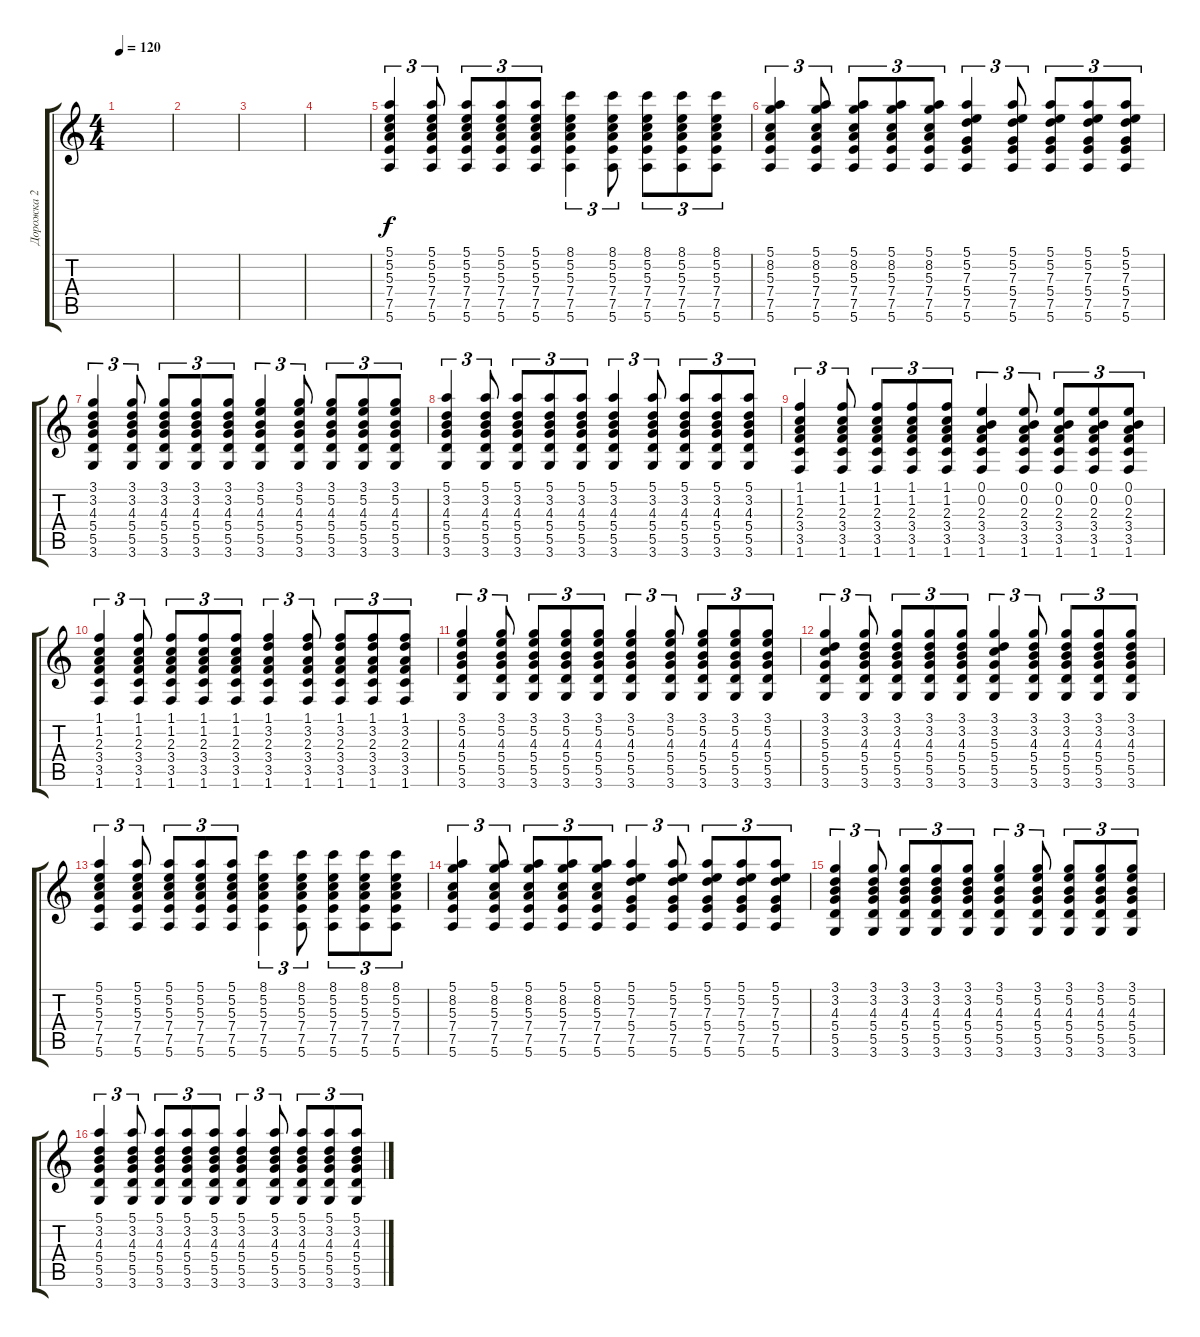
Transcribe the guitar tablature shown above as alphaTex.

\track ("Дорожка 2" "Дорожка 2") {instrument acousticguitarsteel}
\staff {score tabs}
\tuning (E4 B3 G3 D3 A2 E2) {hide}
\ts (4 4)
\tempo 120
\clef g2
\ks c
|
|
|
|
(5.1 5.2 5.3 7.4 7.5 5.6).4{tu (3 2) volume 9} (5.1 5.2 5.3 7.4 7.5 5.6).8{tu (3 2)} (5.1 5.2 5.3 7.4 7.5 5.6).8{tu (3 2)} (5.1 5.2 5.3 7.4 7.5 5.6).8{tu (3 2)} (5.1 5.2 5.3 7.4 7.5 5.6).8{tu (3 2)} (8.1 5.2 5.3 7.4 7.5 5.6).4{tu (3 2)} (8.1 5.2 5.3 7.4 7.5 5.6).8{tu (3 2)} (8.1 5.2 5.3 7.4 7.5 5.6).8{tu (3 2)} (8.1 5.2 5.3 7.4 7.5 5.6).8{tu (3 2)} (8.1 5.2 5.3 7.4 7.5 5.6).8{tu (3 2)} |
(5.1 8.2 5.3 7.4 7.5 5.6).4{tu (3 2)} (5.1 8.2 5.3 7.4 7.5 5.6).8{tu (3 2)} (5.1 8.2 5.3 7.4 7.5 5.6).8{tu (3 2)} (5.1 8.2 5.3 7.4 7.5 5.6).8{tu (3 2)} (5.1 8.2 5.3 7.4 7.5 5.6).8{tu (3 2)} (5.1 5.2 7.3 5.4 7.5 5.6).4{tu (3 2)} (5.1 5.2 7.3 5.4 7.5 5.6).8{tu (3 2)} (5.1 5.2 7.3 5.4 7.5 5.6).8{tu (3 2)} (5.1 5.2 7.3 5.4 7.5 5.6).8{tu (3 2)} (5.1 5.2 7.3 5.4 7.5 5.6).8{tu (3 2)} |
(3.1 3.2 4.3 5.4 5.5 3.6).4{tu (3 2)} (3.1 3.2 4.3 5.4 5.5 3.6).8{tu (3 2)} (3.1 3.2 4.3 5.4 5.5 3.6).8{tu (3 2)} (3.1 3.2 4.3 5.4 5.5 3.6).8{tu (3 2)} (3.1 3.2 4.3 5.4 5.5 3.6).8{tu (3 2)} (3.1 5.2 4.3 5.4 5.5 3.6).4{tu (3 2)} (3.1 5.2 4.3 5.4 5.5 3.6).8{tu (3 2)} (3.1 5.2 4.3 5.4 5.5 3.6).8{tu (3 2)} (3.1 5.2 4.3 5.4 5.5 3.6).8{tu (3 2)} (3.1 5.2 4.3 5.4 5.5 3.6).8{tu (3 2)} |
(5.1 3.2 4.3 5.4 5.5 3.6).4{tu (3 2)} (5.1 3.2 4.3 5.4 5.5 3.6).8{tu (3 2)} (5.1 3.2 4.3 5.4 5.5 3.6).8{tu (3 2)} (5.1 3.2 4.3 5.4 5.5 3.6).8{tu (3 2)} (5.1 3.2 4.3 5.4 5.5 3.6).8{tu (3 2)} (5.1 3.2 4.3 5.4 5.5 3.6).4{tu (3 2)} (5.1 3.2 4.3 5.4 5.5 3.6).8{tu (3 2)} (5.1 3.2 4.3 5.4 5.5 3.6).8{tu (3 2)} (5.1 3.2 4.3 5.4 5.5 3.6).8{tu (3 2)} (5.1 3.2 4.3 5.4 5.5 3.6).8{tu (3 2)} |
(1.1 1.2 2.3 3.4 3.5 1.6).4{tu (3 2)} (1.1 1.2 2.3 3.4 3.5 1.6).8{tu (3 2)} (1.1 1.2 2.3 3.4 3.5 1.6).8{tu (3 2)} (1.1 1.2 2.3 3.4 3.5 1.6).8{tu (3 2)} (1.1 1.2 2.3 3.4 3.5 1.6).8{tu (3 2)} (0.1 0.2 2.3 3.4 3.5 1.6).4{tu (3 2)} (0.1 0.2 2.3 3.4 3.5 1.6).8{tu (3 2)} (0.1 0.2 2.3 3.4 3.5 1.6).8{tu (3 2)} (0.1 0.2 2.3 3.4 3.5 1.6).8{tu (3 2)} (0.1 0.2 2.3 3.4 3.5 1.6).8{tu (3 2)} |
(1.1 1.2 2.3 3.4 3.5 1.6).4{tu (3 2)} (1.1 1.2 2.3 3.4 3.5 1.6).8{tu (3 2)} (1.1 1.2 2.3 3.4 3.5 1.6).8{tu (3 2)} (1.1 1.2 2.3 3.4 3.5 1.6).8{tu (3 2)} (1.1 1.2 2.3 3.4 3.5 1.6).8{tu (3 2)} (1.1 3.2 2.3 3.4 3.5 1.6).4{tu (3 2)} (1.1 3.2 2.3 3.4 3.5 1.6).8{tu (3 2)} (1.1 3.2 2.3 3.4 3.5 1.6).8{tu (3 2)} (1.1 3.2 2.3 3.4 3.5 1.6).8{tu (3 2)} (1.1 3.2 2.3 3.4 3.5 1.6).8{tu (3 2)} |
(3.1 5.2 4.3 5.4 5.5 3.6).4{tu (3 2)} (3.1 5.2 4.3 5.4 5.5 3.6).8{tu (3 2)} (3.1 5.2 4.3 5.4 5.5 3.6).8{tu (3 2)} (3.1 5.2 4.3 5.4 5.5 3.6).8{tu (3 2)} (3.1 5.2 4.3 5.4 5.5 3.6).8{tu (3 2)} (3.1 5.2 4.3 5.4 5.5 3.6).4{tu (3 2)} (3.1 5.2 4.3 5.4 5.5 3.6).8{tu (3 2)} (3.1 5.2 4.3 5.4 5.5 3.6).8{tu (3 2)} (3.1 5.2 4.3 5.4 5.5 3.6).8{tu (3 2)} (3.1 5.2 4.3 5.4 5.5 3.6).8{tu (3 2)} |
(3.1 3.2 5.3 5.4 5.5 3.6).4{tu (3 2)} (3.1 3.2 4.3 5.4 5.5 3.6).8{tu (3 2)} (3.1 3.2 4.3 5.4 5.5 3.6).8{tu (3 2)} (3.1 3.2 4.3 5.4 5.5 3.6).8{tu (3 2)} (3.1 3.2 4.3 5.4 5.5 3.6).8{tu (3 2)} (3.1 3.2 5.3 5.4 5.5 3.6).4{tu (3 2)} (3.1 3.2 4.3 5.4 5.5 3.6).8{tu (3 2)} (3.1 3.2 4.3 5.4 5.5 3.6).8{tu (3 2)} (3.1 3.2 4.3 5.4 5.5 3.6).8{tu (3 2)} (3.1 3.2 4.3 5.4 5.5 3.6).8{tu (3 2)} |
(5.1 5.2 5.3 7.4 7.5 5.6).4{tu (3 2)} (5.1 5.2 5.3 7.4 7.5 5.6).8{tu (3 2)} (5.1 5.2 5.3 7.4 7.5 5.6).8{tu (3 2)} (5.1 5.2 5.3 7.4 7.5 5.6).8{tu (3 2)} (5.1 5.2 5.3 7.4 7.5 5.6).8{tu (3 2)} (8.1 5.2 5.3 7.4 7.5 5.6).4{tu (3 2)} (8.1 5.2 5.3 7.4 7.5 5.6).8{tu (3 2)} (8.1 5.2 5.3 7.4 7.5 5.6).8{tu (3 2)} (8.1 5.2 5.3 7.4 7.5 5.6).8{tu (3 2)} (8.1 5.2 5.3 7.4 7.5 5.6).8{tu (3 2)} |
(5.1 8.2 5.3 7.4 7.5 5.6).4{tu (3 2)} (5.1 8.2 5.3 7.4 7.5 5.6).8{tu (3 2)} (5.1 8.2 5.3 7.4 7.5 5.6).8{tu (3 2)} (5.1 8.2 5.3 7.4 7.5 5.6).8{tu (3 2)} (5.1 8.2 5.3 7.4 7.5 5.6).8{tu (3 2)} (5.1 5.2 7.3 5.4 7.5 5.6).4{tu (3 2)} (5.1 5.2 7.3 5.4 7.5 5.6).8{tu (3 2)} (5.1 5.2 7.3 5.4 7.5 5.6).8{tu (3 2)} (5.1 5.2 7.3 5.4 7.5 5.6).8{tu (3 2)} (5.1 5.2 7.3 5.4 7.5 5.6).8{tu (3 2)} |
(3.1 3.2 4.3 5.4 5.5 3.6).4{tu (3 2)} (3.1 3.2 4.3 5.4 5.5 3.6).8{tu (3 2)} (3.1 3.2 4.3 5.4 5.5 3.6).8{tu (3 2)} (3.1 3.2 4.3 5.4 5.5 3.6).8{tu (3 2)} (3.1 3.2 4.3 5.4 5.5 3.6).8{tu (3 2)} (3.1 5.2 4.3 5.4 5.5 3.6).4{tu (3 2)} (3.1 5.2 4.3 5.4 5.5 3.6).8{tu (3 2)} (3.1 5.2 4.3 5.4 5.5 3.6).8{tu (3 2)} (3.1 5.2 4.3 5.4 5.5 3.6).8{tu (3 2)} (3.1 5.2 4.3 5.4 5.5 3.6).8{tu (3 2)} |
(5.1 3.2 4.3 5.4 5.5 3.6).4{tu (3 2)} (5.1 3.2 4.3 5.4 5.5 3.6).8{tu (3 2)} (5.1 3.2 4.3 5.4 5.5 3.6).8{tu (3 2)} (5.1 3.2 4.3 5.4 5.5 3.6).8{tu (3 2)} (5.1 3.2 4.3 5.4 5.5 3.6).8{tu (3 2)} (5.1 3.2 4.3 5.4 5.5 3.6).4{tu (3 2)} (5.1 3.2 4.3 5.4 5.5 3.6).8{tu (3 2)} (5.1 3.2 4.3 5.4 5.5 3.6).8{tu (3 2)} (5.1 3.2 4.3 5.4 5.5 3.6).8{tu (3 2)} (5.1 3.2 4.3 5.4 5.5 3.6).8{tu (3 2)}
